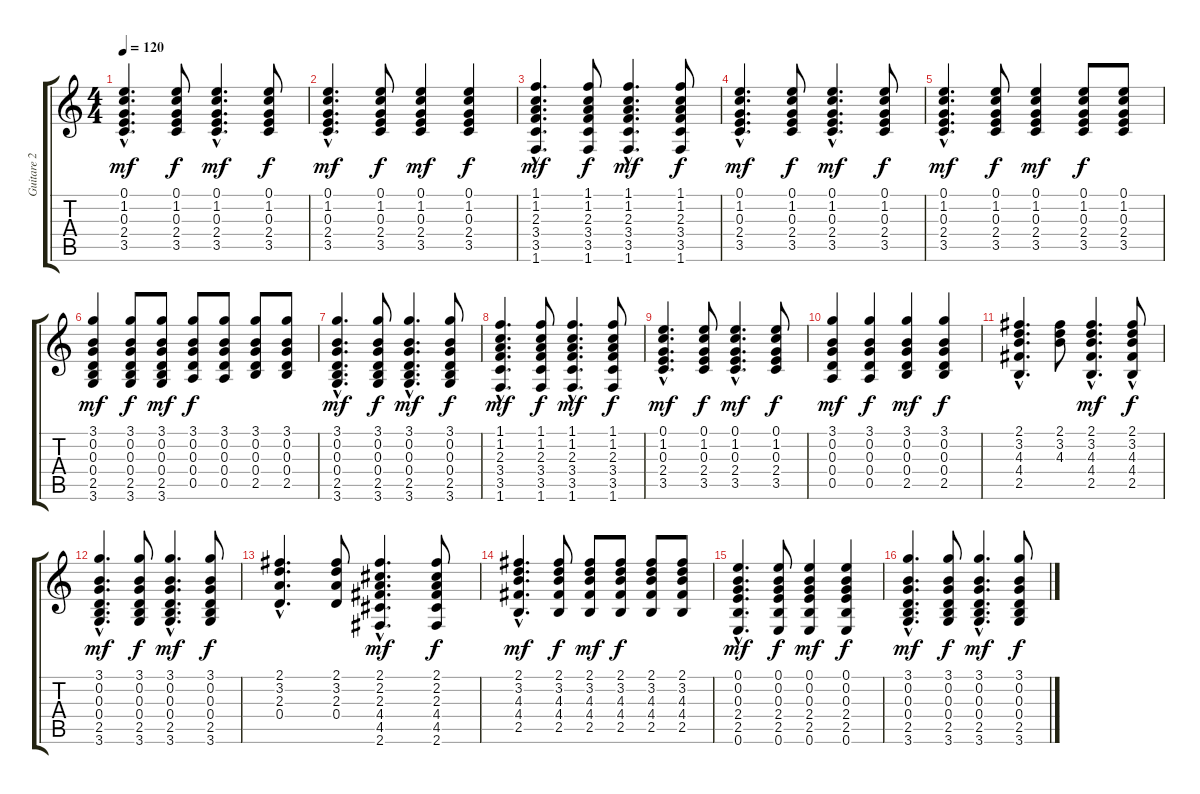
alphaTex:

\track ("Guitare 2" "Guitare 2") {instrument acousticguitarsteel}
\staff {score tabs}
\tuning (E4 B3 G3 D3 A2 E2) {hide}
\ts (4 4)
\tempo 120
\clef g2
\ks c
(0.1{hac} 1.2{hac} 0.3{hac} 2.4{hac} 3.5).4{d dy mf} (0.1 1.2 0.3 2.4 3.5).8{dy f} (0.1{hac} 1.2{hac} 0.3{hac} 2.4{hac} 3.5).4{d dy mf} (0.1 1.2 0.3 2.4 3.5).8{dy f} |
(0.1{hac} 1.2{hac} 0.3{hac} 2.4{hac} 3.5).4{d dy mf} (0.1 1.2 0.3 2.4 3.5).8{dy f} (0.1 1.2 0.3 2.4 3.5).4{dy mf} (0.1 1.2 0.3 2.4 3.5).4{dy f} |
(1.1{hac} 1.2{hac} 2.3{hac} 3.4{hac} 3.5 1.6{hac}).4{d dy mf} (1.1 1.2 2.3 3.4 3.5 1.6).8{dy f} (1.1{hac} 1.2{hac} 2.3{hac} 3.4{hac} 3.5 1.6{hac}).4{d dy mf} (1.1 1.2 2.3 3.4 3.5 1.6).8{dy f} |
(0.1{hac} 1.2{hac} 0.3{hac} 2.4{hac} 3.5).4{d dy mf} (0.1 1.2 0.3 2.4 3.5).8{dy f} (0.1{hac} 1.2{hac} 0.3{hac} 2.4{hac} 3.5).4{d dy mf} (0.1 1.2 0.3 2.4 3.5).8{dy f} |
(0.1{hac} 1.2{hac} 0.3{hac} 2.4{hac} 3.5).4{d dy mf} (0.1 1.2 0.3 2.4 3.5).8{dy f} (0.1 1.2 0.3 2.4 3.5).4{dy mf} (0.1 1.2 0.3 2.4 3.5).8{dy f} (0.1 1.2 0.3 2.4 3.5).8 |
(3.1 0.2 0.3 0.4 2.5 3.6).4{dy mf} (3.1 0.2 0.3 0.4 2.5 3.6).8{dy f} (3.1 0.2 0.3 0.4 2.5 3.6).8{dy mf} (3.1 0.2 0.3 0.4 0.5).8{dy f} (3.1 0.2 0.3 0.4 0.5).8 (3.1 0.2 0.3 0.4 2.5).8 (3.1 0.2 0.3 0.4 2.5).8 |
(3.1{hac} 0.2{hac} 0.3{hac} 0.4{hac} 2.5 3.6{hac}).4{d dy mf} (3.1 0.2 0.3 0.4 2.5 3.6).8{dy f} (3.1{hac} 0.2{hac} 0.3{hac} 0.4{hac} 2.5 3.6{hac}).4{d dy mf} (3.1 0.2 0.3 0.4 2.5 3.6).8{dy f} |
(1.1{hac} 1.2{hac} 2.3{hac} 3.4{hac} 3.5 1.6{hac}).4{d dy mf} (1.1 1.2 2.3 3.4 3.5 1.6).8{dy f} (1.1{hac} 1.2{hac} 2.3{hac} 3.4{hac} 3.5 1.6{hac}).4{d dy mf} (1.1 1.2 2.3 3.4 3.5 1.6).8{dy f} |
(0.1{hac} 1.2{hac} 0.3{hac} 2.4{hac} 3.5).4{d dy mf} (0.1 1.2 0.3 2.4 3.5).8{dy f} (0.1{hac} 1.2{hac} 0.3{hac} 2.4{hac} 3.5).4{d dy mf} (0.1 1.2 0.3 2.4 3.5).8{dy f} |
(3.1 0.2 0.3 0.4 0.5).4{dy mf} (3.1 0.2 0.3 0.4 0.5).4{dy f} (3.1 0.2 0.3 0.4 2.5).4{dy mf} (3.1 0.2 0.3 0.4 2.5).4{dy f} |
(2.1{hac} 3.2 4.3{hac} 4.4{hac} 2.5{hac}).4{d} (2.1 3.2 4.3).8 (2.1{hac} 3.2{hac} 4.3{hac} 4.4{hac} 2.5{hac}).4{d dy mf} (2.1 3.2 4.3 4.4 2.5{hac}).8{dy f} |
(3.1{hac} 0.2{hac} 0.3{hac} 0.4{hac} 2.5 3.6{hac}).4{d dy mf} (3.1 0.2 0.3 0.4 2.5 3.6).8{dy f} (3.1{hac} 0.2{hac} 0.3{hac} 0.4{hac} 2.5 3.6{hac}).4{d dy mf} (3.1 0.2 0.3 0.4 2.5 3.6).8{dy f} |
(2.1{hac} 3.2{hac} 2.3{hac} 0.4{hac}).4{d} (2.1 3.2 2.3 0.4).8 (2.1{hac} 2.2{hac} 2.3{hac} 4.4{hac} 4.5 2.6{hac}).4{d dy mf} (2.1 2.2 2.3 4.4 4.5 2.6).8{dy f} |
(2.1{hac} 3.2{hac} 4.3{hac} 4.4{hac} 2.5).4{d dy mf} (2.1 3.2 4.3 4.4 2.5).8{dy f} (2.1 3.2 4.3 4.4 2.5).8{dy mf} (2.1 3.2 4.3 4.4 2.5).8{dy f} (2.1 3.2 4.3 4.4 2.5).8 (2.1 3.2 4.3 4.4 2.5).8 |
(0.1{hac} 0.2{hac} 0.3{hac} 2.4{hac} 2.5 0.6{hac}).4{d dy mf} (0.1 0.2 0.3 2.4 2.5 0.6).8{dy f} (0.1 0.2 0.3 2.4 2.5 0.6).4{dy mf} (0.1 0.2 0.3 2.4 2.5 0.6).4{dy f} |
(3.1{hac} 0.2{hac} 0.3{hac} 0.4{hac} 2.5 3.6{hac}).4{d dy mf} (3.1 0.2 0.3 0.4 2.5 3.6).8{dy f} (3.1{hac} 0.2{hac} 0.3{hac} 0.4{hac} 2.5 3.6{hac}).4{d dy mf} (3.1 0.2 0.3 0.4 2.5 3.6).8{dy f}
